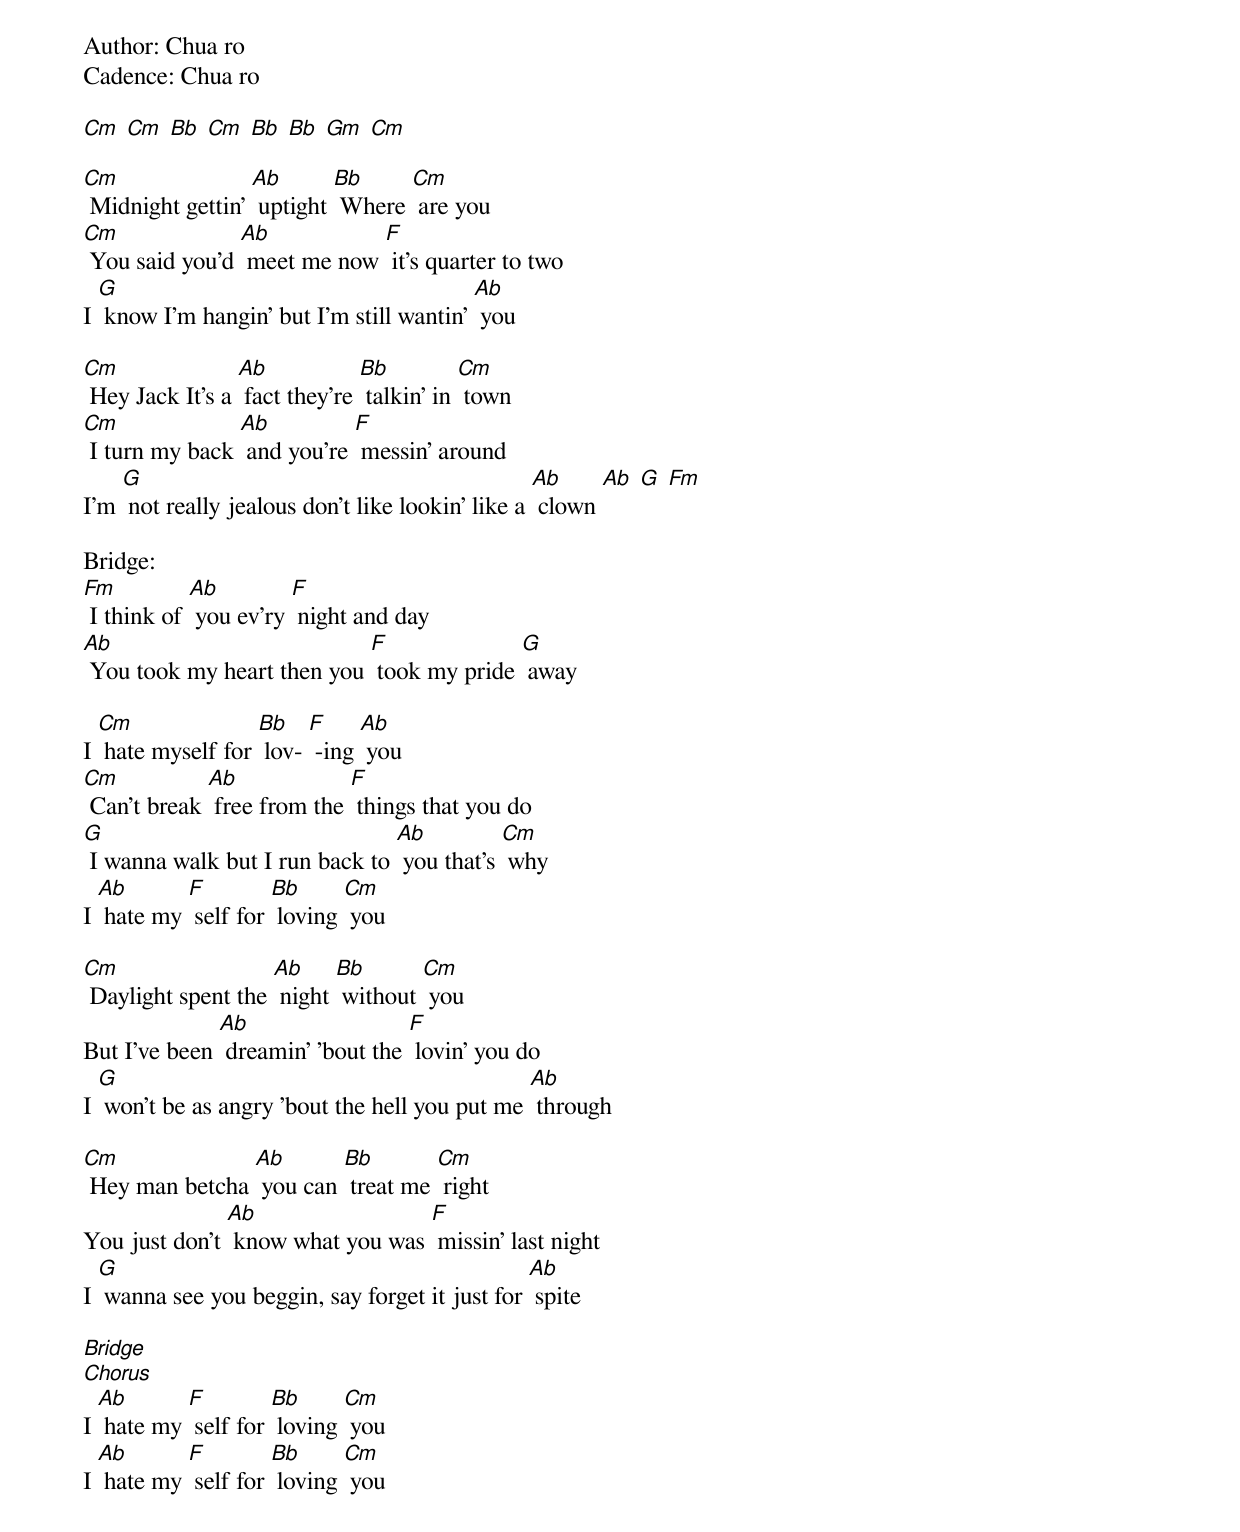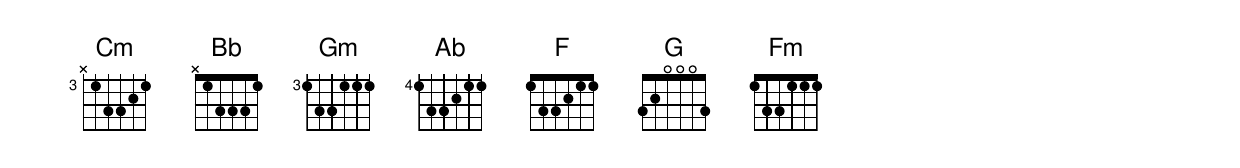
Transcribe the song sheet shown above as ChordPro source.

Author: Chua ro
Cadence: Chua ro

[Cm] [Cm] [Bb] [Cm] [Bb] [Bb] [Gm] [Cm]

[Cm] Midnight gettin' [Ab] uptight [Bb] Where [Cm] are you
[Cm] You said you'd [Ab] meet me now [F] it's quarter to two
I [G] know I'm hangin' but I'm still wantin' [Ab] you

[Cm] Hey Jack It's a [Ab] fact they're [Bb] talkin' in [Cm] town
[Cm] I turn my back [Ab] and you're [F] messin' around
I'm [G] not really jealous don't like lookin' like a [Ab] clown [Ab] [G] [Fm]

Bridge:
[Fm] I think of [Ab] you ev'ry [F] night and day
[Ab] You took my heart then you [F] took my pride [G] away

I [Cm] hate myself for [Bb] lov- [F] -ing [Ab] you
[Cm] Can't break [Ab] free from the [F] things that you do
[G] I wanna walk but I run back to [Ab] you that's [Cm] why
I [Ab] hate my [F] self for [Bb] loving [Cm] you

[Cm] Daylight spent the [Ab] night [Bb] without [Cm] you
But I've been [Ab] dreamin' 'bout the [F] lovin' you do
I [G] won't be as angry 'bout the hell you put me [Ab] through

[Cm] Hey man betcha [Ab] you can [Bb] treat me [Cm] right
You just dont [Ab] know what you was [F] missin last night
I [G] wanna see you beggin, say forget it just for [Ab] spite

[Bridge]
[Chorus]
I [Ab] hate my [F] self for [Bb] loving [Cm] you
I [Ab] hate my [F] self for [Bb] loving [Cm] you
